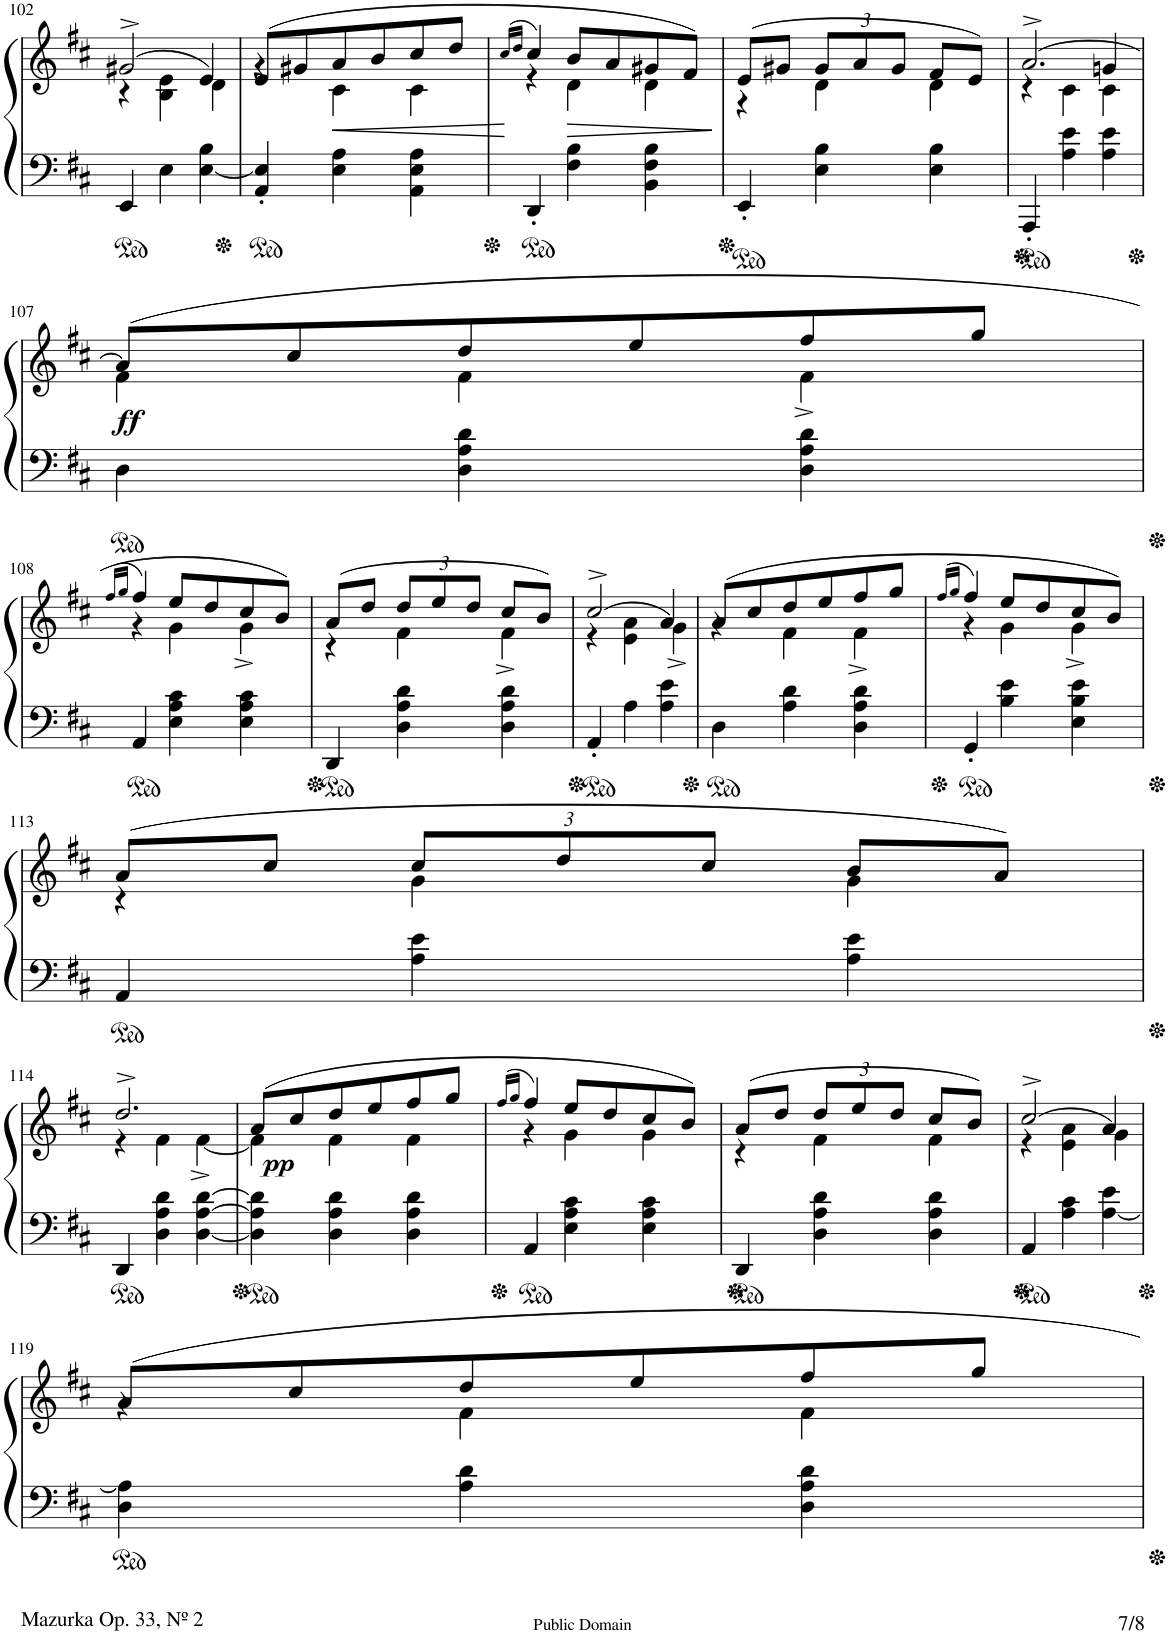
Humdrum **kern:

**kern	**kern	**dynam
*part1	*part1	*part1
*staff2	*staff1	*staff1/2
*I"Piano	*	*
*I'Pno	*	*
!!LO:PB:g=z
*clefF4	*clefG2	*
*k[f#c#]	*k[f#c#]	*
*M3/4	*M3/4	*
=102	=102	=102
*	*^	*
4EE/	(2g#X^>/	4r	.
4E\	.	4B\ 4e\	.
[4E\ 4B\	4e/)	4d\	.
=103	=103	=103	=103
4AA/'< 4E/]'<	(8e/L	4r	.
.	8g#X/	.	.
!	!	!	!LO:HP:b
4E\ 4A\	8a/	4c#\	<
.	8b/	.	.
4AA\ 4E\ 4A\	8cc#/	4c#\	.
.	8dd/J	.	.
=104	=104	=104	=104
.	(16qcc#/LL	.	.
.	16qdd/JJ	.	.
4DD'</	4cc#/)	4r	.
!	!	!	!LO:HP:n=1:b
4F#\ 4B\	8b/L	4d\	[ >
.	8a/	.	.
4BB\ 4F#\ 4B\	8g#X/	4d\	.
.	8f#/J)	.	.
*	*v	*v	*
.	.	]
=105	=105	=105
*	*^	*
4EE'</	(8e/L	4r	.
.	8g#X/J	.	.
*	*Xbrackettup	*	*
4E\ 4B\	12g#/L	4d\	.
.	12a/	.	.
.	12g#/J	.	.
4E\ 4B\	8f#/L	4d\	.
.	8e/J)	.	.
=106	=106	=106	=106
*	*	*^	*
4AAA'</	[2.a^>/	4r	2ryy	.
4A\ 4e\	.	4c#\	.	.
4A\ 4e\	.	4c#\	4gn/	.
!!LO:LB:g=z
=107	=107	=107	=107	=107
!	!	!	!	!LO:DY:b
*	*	*v	*v	*
4D\	(8a/L]	4f#\	ff
.	8cc#/	.	.
4D\ 4A\ 4d\	8dd/	4f#\	.
.	8ee/	.	.
4D\ 4A\ 4d\	8ff#/	4f#^<\	.
.	8gg/J	.	.
!!LO:LB:g=z	!!
=108	=108	=108	=108
.	(16qff#/LL	.	.
.	16qgg/JJ	.	.
4AA/	4ff#/)	4r	.
4E\ 4A\ 4c#\	8ee/L	4g\	.
.	8dd/	.	.
4E\ 4A\ 4c#\	8cc#/	4g^<\	.
.	8b/J)	.	.
=109	=109	=109	=109
4DD/	(8a/L	4r	.
.	8dd/J	.	.
4D\ 4A\ 4d\	12dd/L	4f#\	.
.	12ee/	.	.
.	12dd/J	.	.
4D\ 4A\ 4d\	8cc#/L	4f#^<\	.
.	8b/J)	.	.
=110	=110	=110	=110
4AA'</	(2cc#^>/	4r	.
4A\	.	4e\ 4a\	.
4A\ 4e\	4a/)	4g^<\	.
=111	=111	=111	=111
4D\	(8a/L	4r	.
.	8cc#/	.	.
4A\ 4d\	8dd/	4f#\	.
.	8ee/	.	.
4D\ 4A\ 4d\	8ff#/	4f#^<\	.
.	8gg/J	.	.
=112	=112	=112	=112
.	(16qff#/LL	.	.
.	16qgg/JJ	.	.
4GG'</	4ff#/)	4r	.
4B\ 4e\	8ee/L	4g\	.
.	8dd/	.	.
4E\ 4B\ 4e\	8cc#/	4g^<\	.
.	8b/J)	.	.
!!LO:LB:g=z	!!
=113	=113	=113	=113
4AA/	(8a/L	4r	.
.	8cc#/J	.	.
4A\ 4e\	12cc#/L	4g\	.
.	12dd/	.	.
.	12cc#/J	.	.
4A\ 4e\	8b/L	4g\	.
.	8a/J)	.	.
!!LO:LB:g=z	!!
=114	=114	=114	=114
4DD/	2.dd^>/	4r	.
4D\ 4A\ 4d\	.	4f#\	.
[4D\ [4A\ [4d\	.	[4f#^<\	.
=115	=115	=115	=115
!	!	!	!LO:DY:b
4D\] 4A\] 4d\]	(8a/L	4f#\]	pp
.	8cc#/	.	.
4D\ 4A\ 4d\	8dd/	4f#\	.
.	8ee/	.	.
4D\ 4A\ 4d\	8ff#/	4f#\	.
.	8gg/J	.	.
=116	=116	=116	=116
.	(16qff#/LL	.	.
.	16qgg/JJ	.	.
4AA/	4ff#/)	4r	.
4E\ 4A\ 4c#\	8ee/L	4g\	.
.	8dd/	.	.
4E\ 4A\ 4c#\	8cc#/	4g\	.
.	8b/J)	.	.
=117	=117	=117	=117
4DD/	(8a/L	4r	.
.	8dd/J	.	.
4D\ 4A\ 4d\	12dd/L	4f#\	.
.	12ee/	.	.
.	12dd/J	.	.
4D\ 4A\ 4d\	8cc#/L	4f#\	.
.	8b/J)	.	.
=118	=118	=118	=118
4AA/	(2cc#^>/	4r	.
4A\ 4c#\	.	4e\ 4a\	.
[4A\ 4e\	4a/)	4g\	.
!!LO:LB:g=z	!!
=119	=119	=119	=119
4D\ 4A\]	8a/L	4r	.
.	8cc#/	.	.
4A\ 4d\	8dd/	4f#\	.
.	8ee/	.	.
4D\ 4A\ 4d\	8ff#/	4f#\	.
.	8gg/J	.	.
*	*v	*v	*
=	=	=
*-	*-	*-
